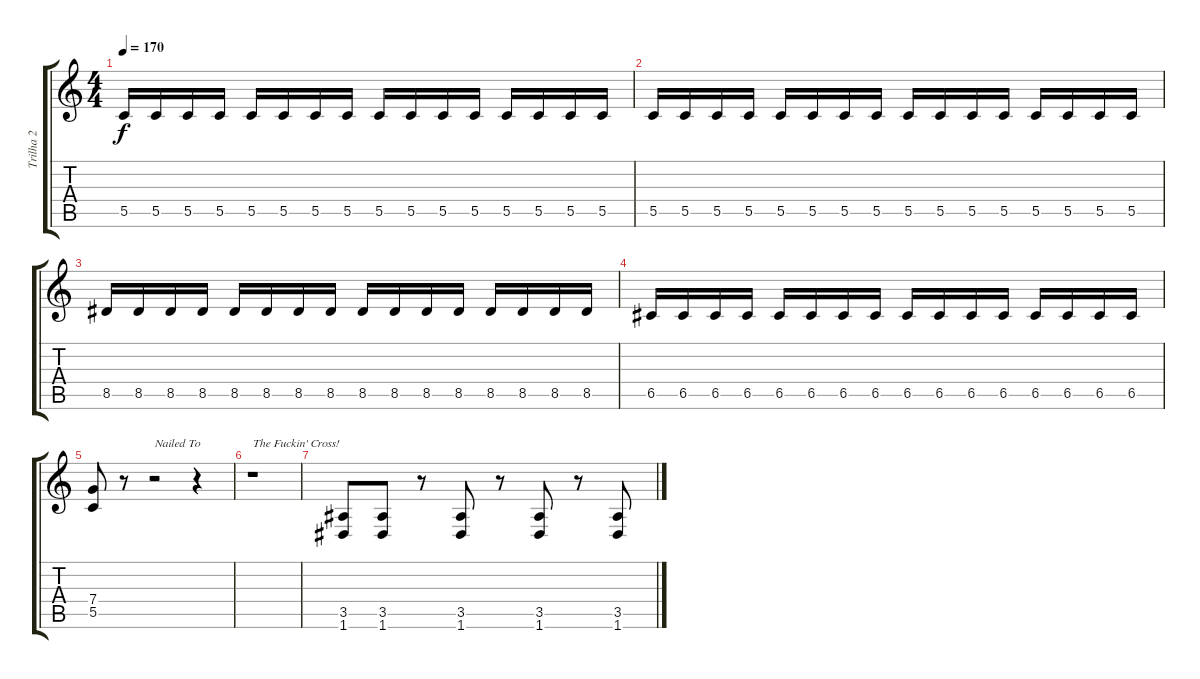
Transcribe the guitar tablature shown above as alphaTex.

\track ("Trilha 2" "Trilha 2") {instrument distortionguitar}
\staff {score tabs}
\tuning (D4 A3 F3 C3 G2 D2) {hide}
\ts (4 4)
\tempo 170
\clef g2
\ks c
5.5.16{dy f} 5.5.16 5.5.16 5.5.16 5.5.16 5.5.16 5.5.16 5.5.16 5.5.16 5.5.16 5.5.16 5.5.16 5.5.16 5.5.16 5.5.16 5.5.16 |
5.5.16 5.5.16 5.5.16 5.5.16 5.5.16 5.5.16 5.5.16 5.5.16 5.5.16 5.5.16 5.5.16 5.5.16 5.5.16 5.5.16 5.5.16 5.5.16 |
8.5.16 8.5.16 8.5.16 8.5.16 8.5.16 8.5.16 8.5.16 8.5.16 8.5.16 8.5.16 8.5.16 8.5.16 8.5.16 8.5.16 8.5.16 8.5.16 |
6.5.16 6.5.16 6.5.16 6.5.16 6.5.16 6.5.16 6.5.16 6.5.16 6.5.16 6.5.16 6.5.16 6.5.16 6.5.16 6.5.16 6.5.16 6.5.16 |
(7.4 5.5).8 r.8 r.2{txt "Nailed To"} r.4 |
r.1{txt "The Fuckin' Cross!"} |
(3.5 1.6).8 (3.5 1.6).8 r.8 (3.5 1.6).8 r.8 (3.5 1.6).8 r.8 (3.5 1.6).8
